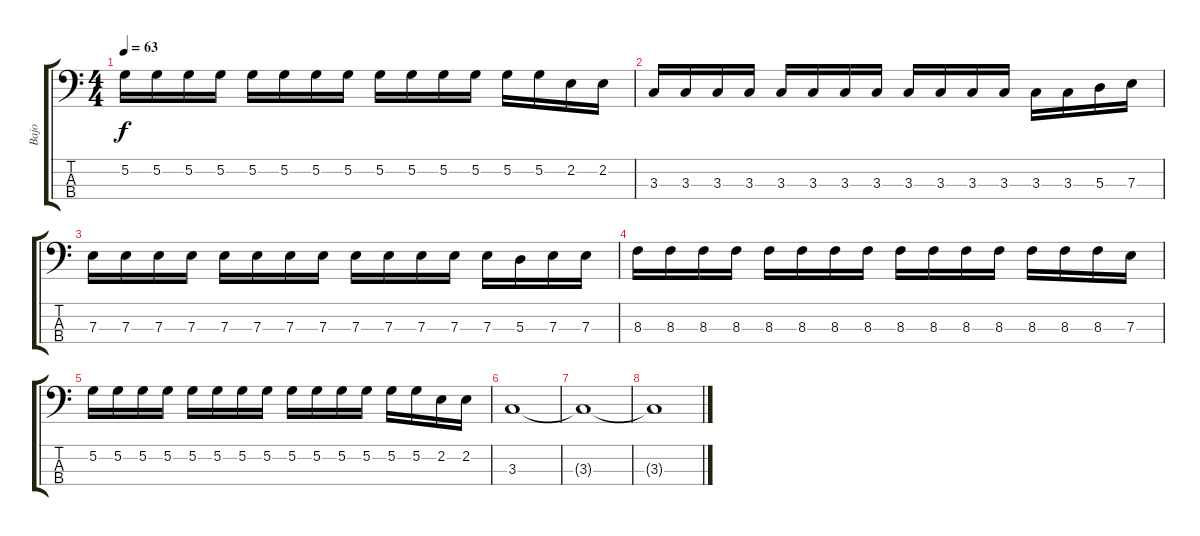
\track ("Bajo" "Bajo") {instrument electricbassfinger}
\staff {score tabs}
\tuning (G2 D2 A1 E1) {hide}
\ts (4 4)
\tempo 63
\clef f4
\ks c
5.2.16{dy f} 5.2.16 5.2.16 5.2.16 5.2.16 5.2.16 5.2.16 5.2.16 5.2.16 5.2.16 5.2.16 5.2.16 5.2.16 5.2.16 2.2.16 2.2.16 |
3.3.16 3.3.16 3.3.16 3.3.16 3.3.16 3.3.16 3.3.16 3.3.16 3.3.16 3.3.16 3.3.16 3.3.16 3.3.16 3.3.16 5.3.16 7.3.16 |
7.3.16 7.3.16 7.3.16 7.3.16 7.3.16 7.3.16 7.3.16 7.3.16 7.3.16 7.3.16 7.3.16 7.3.16 7.3.16 5.3.16 7.3.16 7.3.16 |
8.3.16 8.3.16 8.3.16 8.3.16 8.3.16 8.3.16 8.3.16 8.3.16 8.3.16 8.3.16 8.3.16 8.3.16 8.3.16 8.3.16 8.3.16 7.3.16 |
5.2.16 5.2.16 5.2.16 5.2.16 5.2.16 5.2.16 5.2.16 5.2.16 5.2.16 5.2.16 5.2.16 5.2.16 5.2.16 5.2.16 2.2.16 2.2.16 |
3.3.1 |
3.3{t}.1 |
3.3{t}.1
